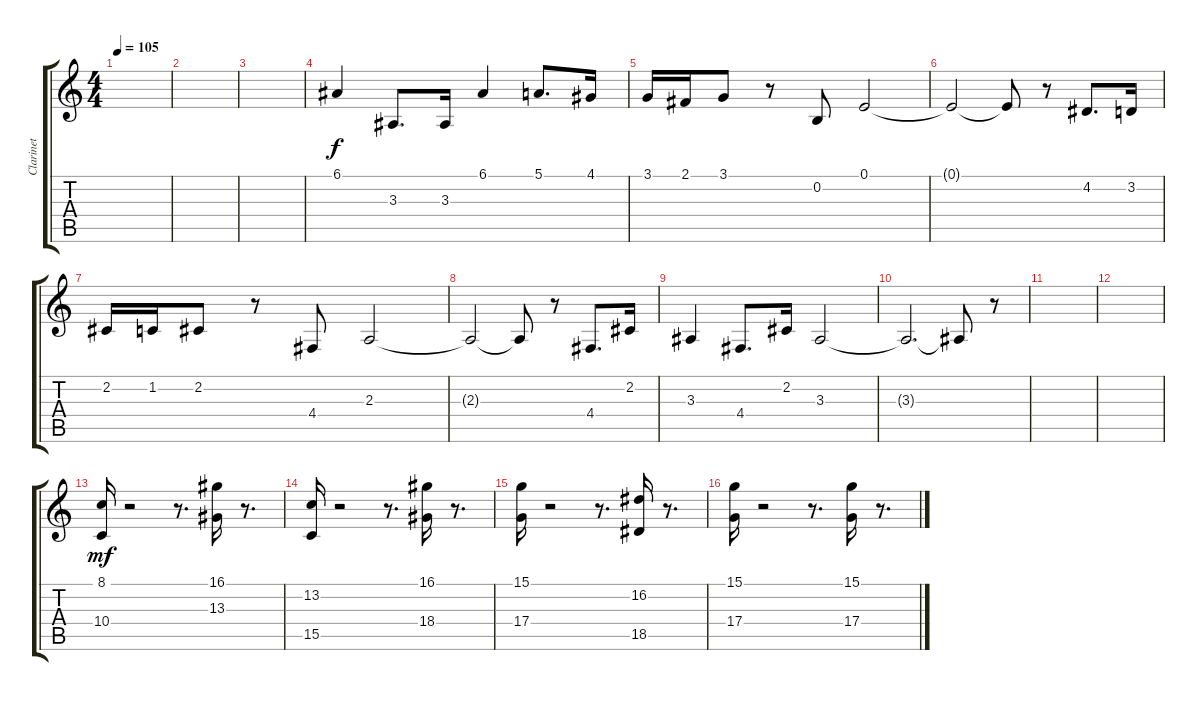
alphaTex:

\track ("Clarinet" "Clarinet") {instrument clarinet}
\staff {score tabs}
\tuning (E4 B3 G3 D3 A2 E2) {hide}
\ts (4 4)
\tempo 105
\clef g2
\ks c
|
|
|
6.1.4 3.3.8{d} 3.3.16 6.1.4 5.1.8{d} 4.1.16 |
3.1.16 2.1.16 3.1.8 r.8 0.2.8 0.1.2 |
0.1{t}.2 0.1{t}.8 r.8 4.2.8{d} 3.2.16 |
2.2.16 1.2.16 2.2.8 r.8 4.4.8 2.3.2 |
2.3{t}.2 2.3{t}.8 r.8 4.4.8{d} 2.2.16 |
3.3.4 4.4.8{d} 2.2.16 3.3.2 |
3.3{t}.2{d} 3.3{t}.8 r.8 |
|
|
(8.1 10.4).16{dy mf} r.2 r.8{d} (16.1 13.3).16 r.8{d} |
(13.2 15.5).16 r.2 r.8{d} (16.1 18.4).16 r.8{d} |
(15.1 17.4).16 r.2 r.8{d} (16.2 18.5).16 r.8{d} |
(15.1 17.4).16 r.2 r.8{d} (15.1 17.4).16 r.8{d}
